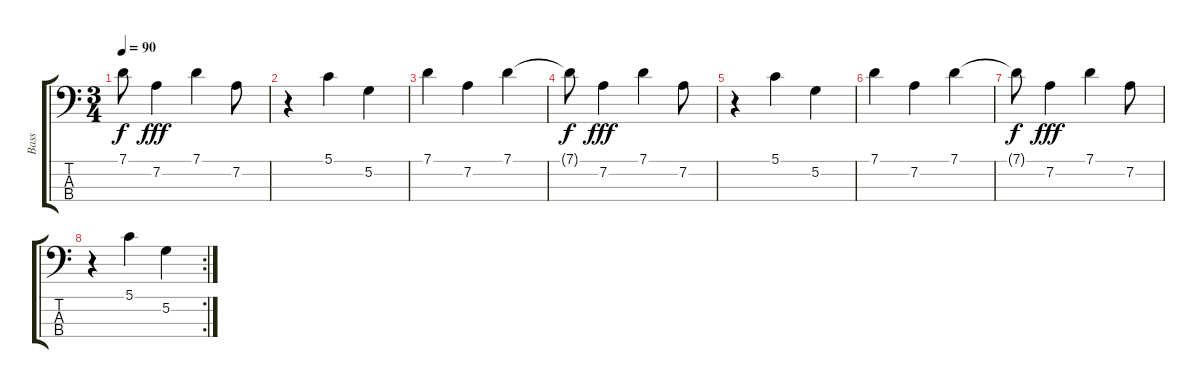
\track ("Bass" "Bass") {instrument acousticbass}
\staff {score tabs}
\tuning (G2 D2 A1 E1) {hide}
\ts (3 4)
\tempo 90
\clef f4
\ks c
7.1{t}.8{dy f} 7.2.4{dy fff} 7.1.4 7.2.8 |
r.4 5.1.4 5.2.4 |
7.1.4 7.2.4 7.1.4 |
7.1{t}.8{dy f} 7.2.4{dy fff} 7.1.4 7.2.8 |
r.4 5.1.4 5.2.4 |
7.1.4 7.2.4 7.1.4 |
7.1{t}.8{dy f} 7.2.4{dy fff} 7.1.4 7.2.8 |
\rc 2
r.4 5.1.4 5.2.4
